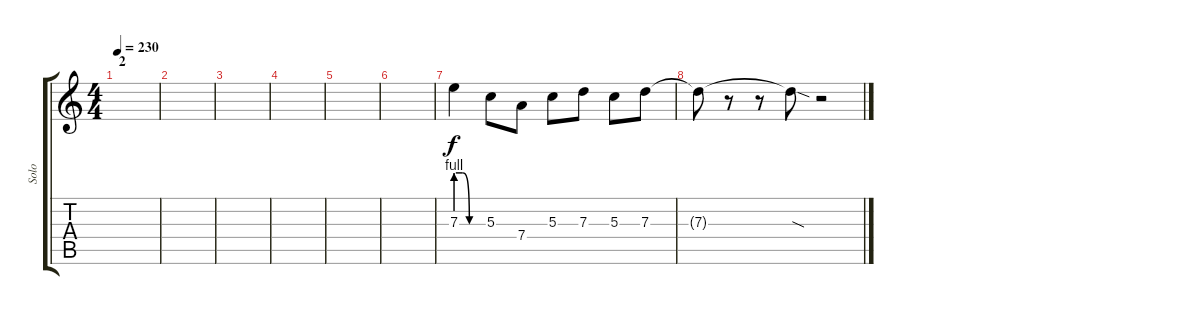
\track ("Solo" "Solo") {instrument overdrivenguitar}
\staff {score tabs}
\tuning (E4 B3 G3 D3 A2 E2) {hide}
\ts (4 4)
\section ("" "2")
\tempo 230
\clef g2
\ks c
|
|
|
|
|
|
7.3{be (custom 0 4 15 4 30 0 60 0)}.4 5.3.8 7.4.8 5.3.8 7.3.8 5.3.8 7.3.8 |
7.3{t}.8 r.8 r.8 7.3{sod t}.8 r.2
